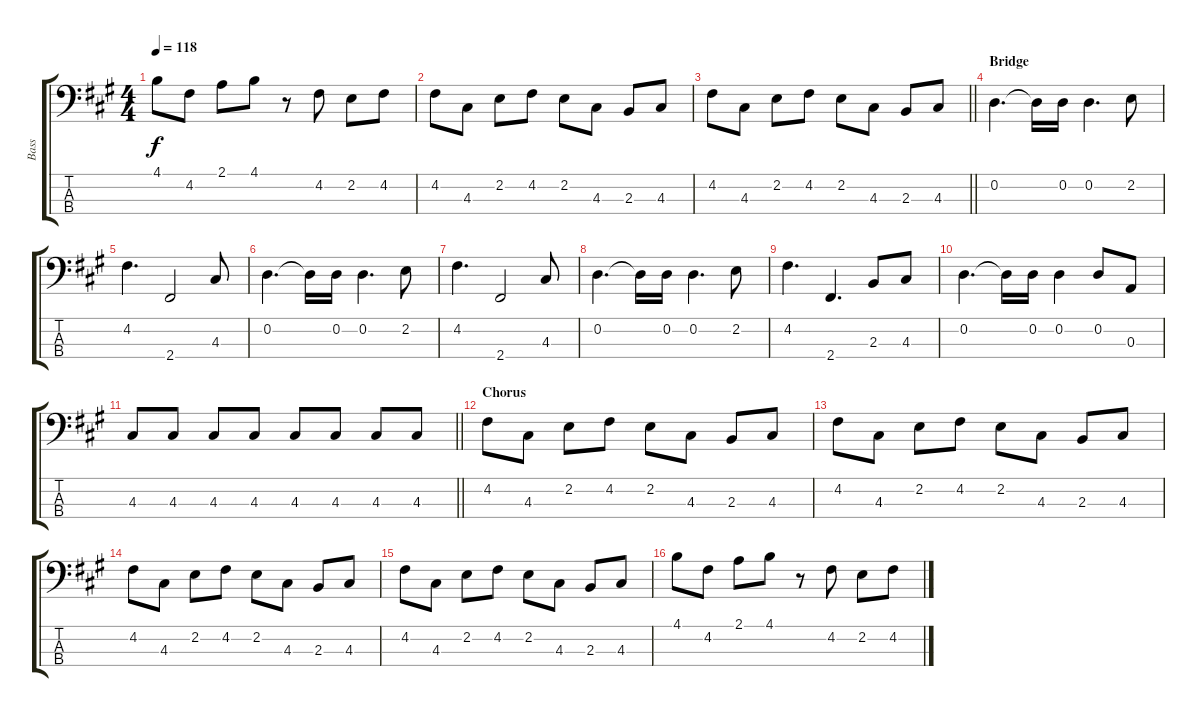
\track ("Bass" "Bass") {instrument electricbasspick}
\staff {score tabs}
\tuning (G2 D2 A1 E1) {hide}
\ts (4 4)
\tempo 118
\clef f4
\ks f#minor
4.1.8{dy f} 4.2.8 2.1.8 4.1.8 r.8 4.2.8 2.2.8 4.2.8 |
4.2.8 4.3.8 2.2.8 4.2.8 2.2.8 4.3.8 2.3.8 4.3.8 |
\barLineRight lightlight
4.2.8 4.3.8 2.2.8 4.2.8 2.2.8 4.3.8 2.3.8 4.3.8 |
\section ("" "Bridge")
0.2.4{d} 0.2{t}.16 0.2.16 0.2.4{d} 2.2.8 |
4.2.4{d} 2.4.2 4.3.8 |
0.2.4{d} 0.2{t}.16 0.2.16 0.2.4{d} 2.2.8 |
4.2.4{d} 2.4.2 4.3.8 |
0.2.4{d} 0.2{t}.16 0.2.16 0.2.4{d} 2.2.8 |
4.2.4{d} 2.4.4{d} 2.3.8 4.3.8 |
0.2.4{d} 0.2{t}.16 0.2.16 0.2.4 0.2.8 0.3.8 |
\barLineRight lightlight
4.3.8 4.3.8 4.3.8 4.3.8 4.3.8 4.3.8 4.3.8 4.3.8 |
\section ("" "Chorus")
4.2.8 4.3.8 2.2.8 4.2.8 2.2.8 4.3.8 2.3.8 4.3.8 |
4.2.8 4.3.8 2.2.8 4.2.8 2.2.8 4.3.8 2.3.8 4.3.8 |
4.2.8 4.3.8 2.2.8 4.2.8 2.2.8 4.3.8 2.3.8 4.3.8 |
4.2.8 4.3.8 2.2.8 4.2.8 2.2.8 4.3.8 2.3.8 4.3.8 |
4.1.8 4.2.8 2.1.8 4.1.8 r.8 4.2.8 2.2.8 4.2.8
